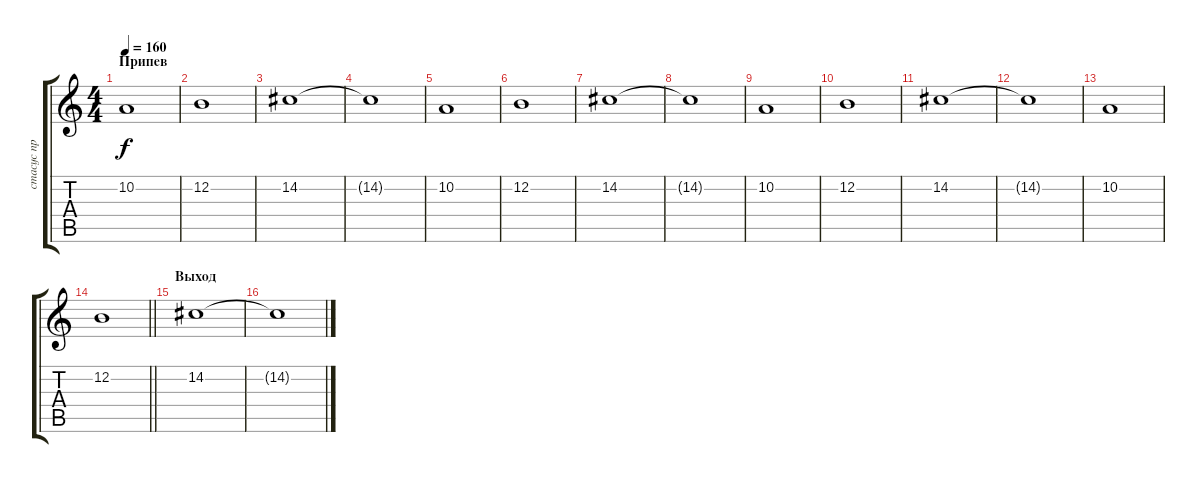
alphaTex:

\track ("стасус пр" "стасус пр") {instrument stringensemble1}
\staff {score tabs}
\tuning (E4 B3 G3 D3 A2 E2) {hide}
\ts (4 4)
\section ("" "Припев")
\tempo 160
\clef g2
\ks c
10.2.1{dy f} |
12.2.1 |
14.2.1 |
14.2{t}.1 |
10.2.1 |
12.2.1 |
14.2.1 |
14.2{t}.1 |
10.2.1 |
12.2.1 |
14.2.1 |
14.2{t}.1 |
10.2.1 |
\barLineRight lightlight
12.2.1 |
\section ("" "Выход")
14.2.1 |
14.2{t}.1
